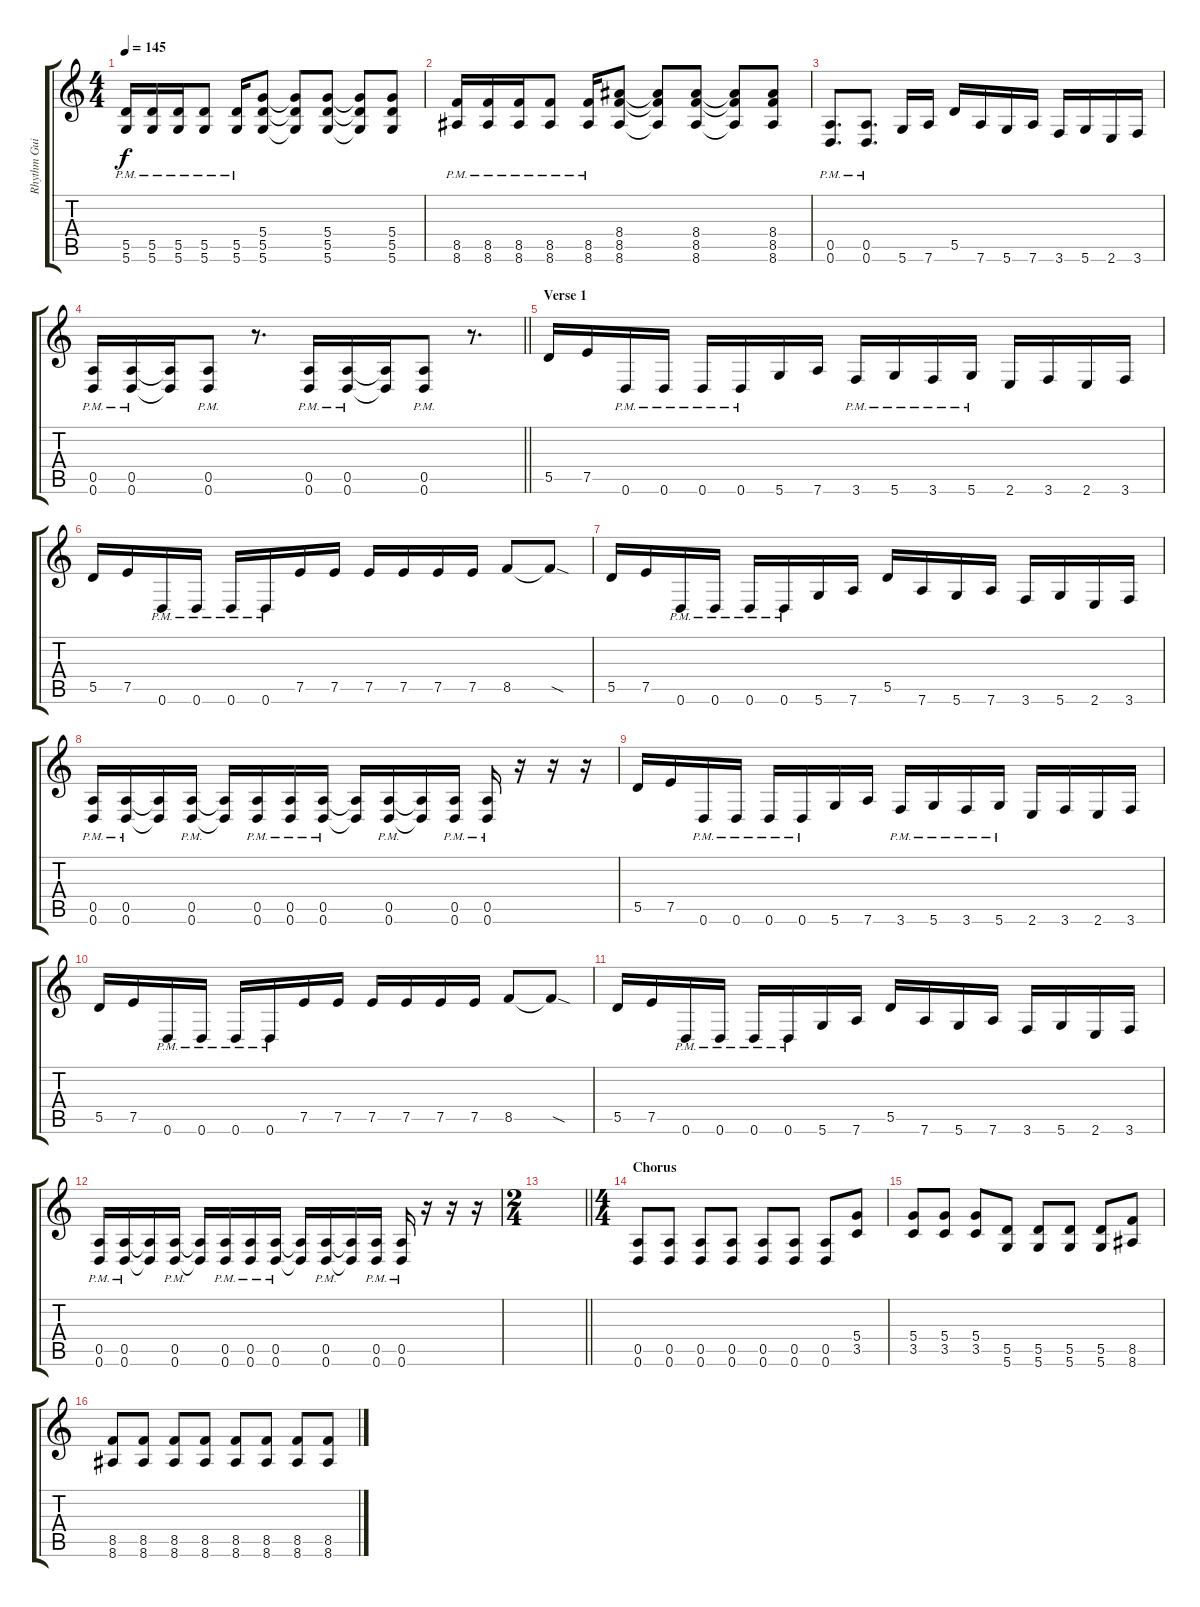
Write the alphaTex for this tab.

\track ("Rhythm Guitar 2" "Rhythm Gui") {instrument distortionguitar}
\staff {score tabs}
\tuning (E4 B3 G3 D3 A2 D2) {hide}
\ts (4 4)
\tempo 145
\clef g2
\ks c
(5.5{pm} 5.6{pm}).16{dy f} (5.5{pm} 5.6{pm}).16 (5.5{pm} 5.6{pm}).16 (5.5{pm} 5.6{pm}).8 (5.5{pm} 5.6).16 (5.4 5.5 5.6).8 (5.4{t} 5.5{t} 5.6{t}).8 (5.4 5.5 5.6).8 (5.4{t} 5.5{t} 5.6{t}).8 (5.4 5.5 5.6).8 |
(8.5{pm} 8.6{pm}).16 (8.5{pm} 8.6{pm}).16 (8.5{pm} 8.6{pm}).16 (8.5{pm} 8.6{pm}).8 (8.5{pm} 8.6).16 (8.4 8.5 8.6).8 (8.4{t} 8.5{t} 8.6{t}).8 (8.4 8.5 8.6).8 (8.4{t} 8.5{t} 8.6{t}).8 (8.4 8.5 8.6).8 |
(0.5{pm} 0.6).8{d} (0.5{pm} 0.6).8{d} 5.6.16 7.6.16 5.5.16 7.6.16 5.6.16 7.6.16 3.6.16 5.6.16 2.6.16 3.6.16 |
\barLineRight lightlight
(0.5{pm} 0.6{pm}).16 (0.5{pm} 0.6{pm}).16 (0.5{t} 0.6{t}).16 (0.5{pm} 0.6{pm}).8 r.8{d} (0.5{pm} 0.6{pm}).16 (0.5{pm} 0.6{pm}).16 (0.5{t} 0.6{t}).16 (0.5{pm} 0.6{pm}).8 r.8{d} |
\section ("" "Verse 1")
5.5.16 7.5.16 0.6{pm}.16 0.6{pm}.16 0.6{pm}.16 0.6{pm}.16 5.6.16 7.6.16 3.6{pm}.16 5.6{pm}.16 3.6{pm}.16 5.6{pm}.16 2.6.16 3.6.16 2.6.16 3.6.16 |
5.5.16 7.5.16 0.6{pm}.16 0.6{pm}.16 0.6{pm}.16 0.6{pm}.16 7.5.16{balance 0} 7.5.16 7.5.16 7.5.16 7.5.16 7.5.16 8.5.8 8.5{sod t}.8 |
5.5.16{balance 8} 7.5.16 0.6{pm}.16 0.6{pm}.16 0.6{pm}.16 0.6{pm}.16 5.6.16 7.6.16 5.5.16 7.6.16 5.6.16 7.6.16 3.6.16 5.6.16 2.6.16 3.6.16 |
(0.5{pm} 0.6{pm}).16 (0.5{pm} 0.6{pm}).16 (0.5{t} 0.6{t}).16 (0.5{pm} 0.6{pm}).16 (0.5{t} 0.6{t}).16 (0.5{pm} 0.6{pm}).16 (0.5{pm} 0.6{pm}).16 (0.5{pm} 0.6{pm}).16 (0.5{t} 0.6{t}).16 (0.5{pm} 0.6{pm}).16 (0.5{t} 0.6{t}).16 (0.5{pm} 0.6{pm}).16 (0.5{pm} 0.6{pm}).16 r.16 r.16 r.16 |
5.5.16 7.5.16 0.6{pm}.16 0.6{pm}.16 0.6{pm}.16 0.6{pm}.16 5.6.16 7.6.16 3.6{pm}.16 5.6{pm}.16 3.6{pm}.16 5.6{pm}.16 2.6.16 3.6.16 2.6.16 3.6.16 |
5.5.16 7.5.16 0.6{pm}.16 0.6{pm}.16 0.6{pm}.16 0.6{pm}.16 7.5.16{balance 0} 7.5.16 7.5.16 7.5.16 7.5.16 7.5.16 8.5.8 8.5{sod t}.8 |
5.5.16{balance 8} 7.5.16 0.6{pm}.16 0.6{pm}.16 0.6{pm}.16 0.6{pm}.16 5.6.16 7.6.16 5.5.16 7.6.16 5.6.16 7.6.16 3.6.16 5.6.16 2.6.16 3.6.16 |
(0.5{pm} 0.6{pm}).16 (0.5{pm} 0.6{pm}).16 (0.5{t} 0.6{t}).16 (0.5{pm} 0.6{pm}).16 (0.5{t} 0.6{t}).16 (0.5{pm} 0.6{pm}).16 (0.5{pm} 0.6{pm}).16 (0.5{pm} 0.6{pm}).16 (0.5{t} 0.6{t}).16 (0.5{pm} 0.6{pm}).16 (0.5{t} 0.6{t}).16 (0.5{pm} 0.6{pm}).16 (0.5{pm} 0.6{pm}).16 r.16 r.16 r.16 |
\ts (2 4)
\barLineRight lightlight
|
\ts (4 4)
\section ("" "Chorus")
(0.5 0.6).8 (0.5 0.6).8 (0.5 0.6).8 (0.5 0.6).8 (0.5 0.6).8 (0.5 0.6).8 (0.5 0.6).8 (5.4 3.5).8 |
(5.4 3.5).8 (5.4 3.5).8 (5.4 3.5).8 (5.5 5.6).8 (5.5 5.6).8 (5.5 5.6).8 (5.5 5.6).8 (8.5 8.6).8 |
(8.5 8.6).8 (8.5 8.6).8 (8.5 8.6).8 (8.5 8.6).8 (8.5 8.6).8 (8.5 8.6).8 (8.5 8.6).8 (8.5 8.6).8
